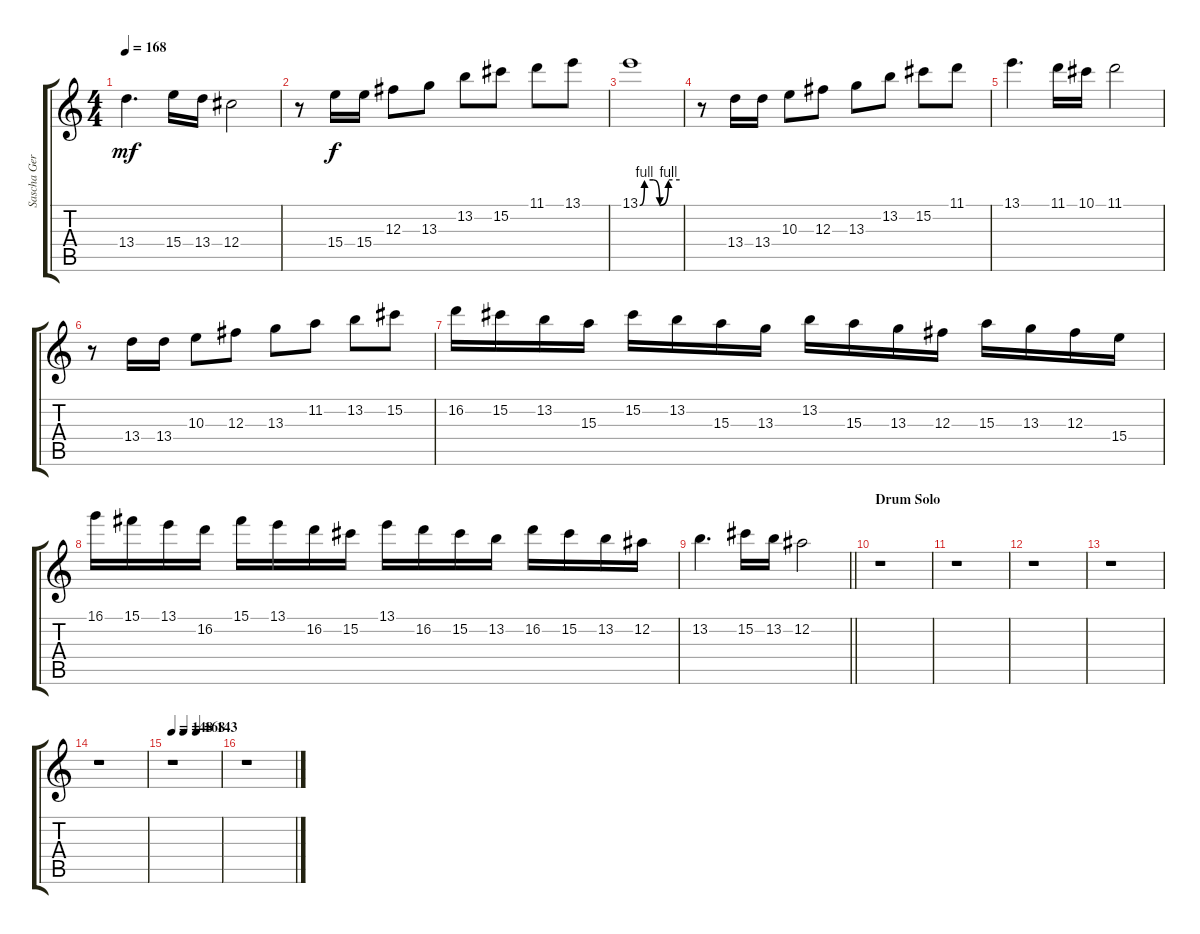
\track ("Sascha Gerstner" "Sascha Ger") {instrument overdrivenguitar}
\staff {score tabs}
\tuning (Eb4 Bb3 Gb3 Db3 Ab2 Eb2) {hide}
\ts (4 4)
\tempo 168
\clef g2
\ks c
13.4.4{d dy mf} 15.4.16 13.4.16 12.4.2 |
r.8 15.4.16{dy f} 15.4.16 12.3.8 13.3.8 13.2.8 15.2.8 11.1.8 13.1.8 |
13.1{be (custom 0 0 7 4 20 4 30 0 43 4 60 4)}.1 |
r.8 13.4.16 13.4.16 10.3.8 12.3.8 13.3.8 13.2.8 15.2.8 11.1.8 |
13.1.4{d} 11.1.16 10.1.16 11.1.2 |
r.8 13.4.16 13.4.16 10.3.8 12.3.8 13.3.8 11.2.8 13.2.8 15.2.8 |
16.2.16 15.2.16 13.2.16 15.3.16 15.2.16 13.2.16 15.3.16 13.3.16 13.2.16 15.3.16 13.3.16 12.3.16 15.3.16 13.3.16 12.3.16 15.4.16 |
16.1.16 15.1.16 13.1.16 16.2.16 15.1.16 13.1.16 16.2.16 15.2.16 13.1.16 16.2.16 15.2.16 13.2.16 16.2.16 15.2.16 13.2.16 12.2.16 |
\barLineRight lightlight
13.2.4{d} 15.2.16 13.2.16 12.2.2 |
\section ("" "Drum Solo")
r.1 |
r.1 |
r.1 |
r.1 |
r.1 |
\tempo 148
\tempo (168 0.25)
\tempo (143 0.5104166666666666)
r.1 |
r.1
